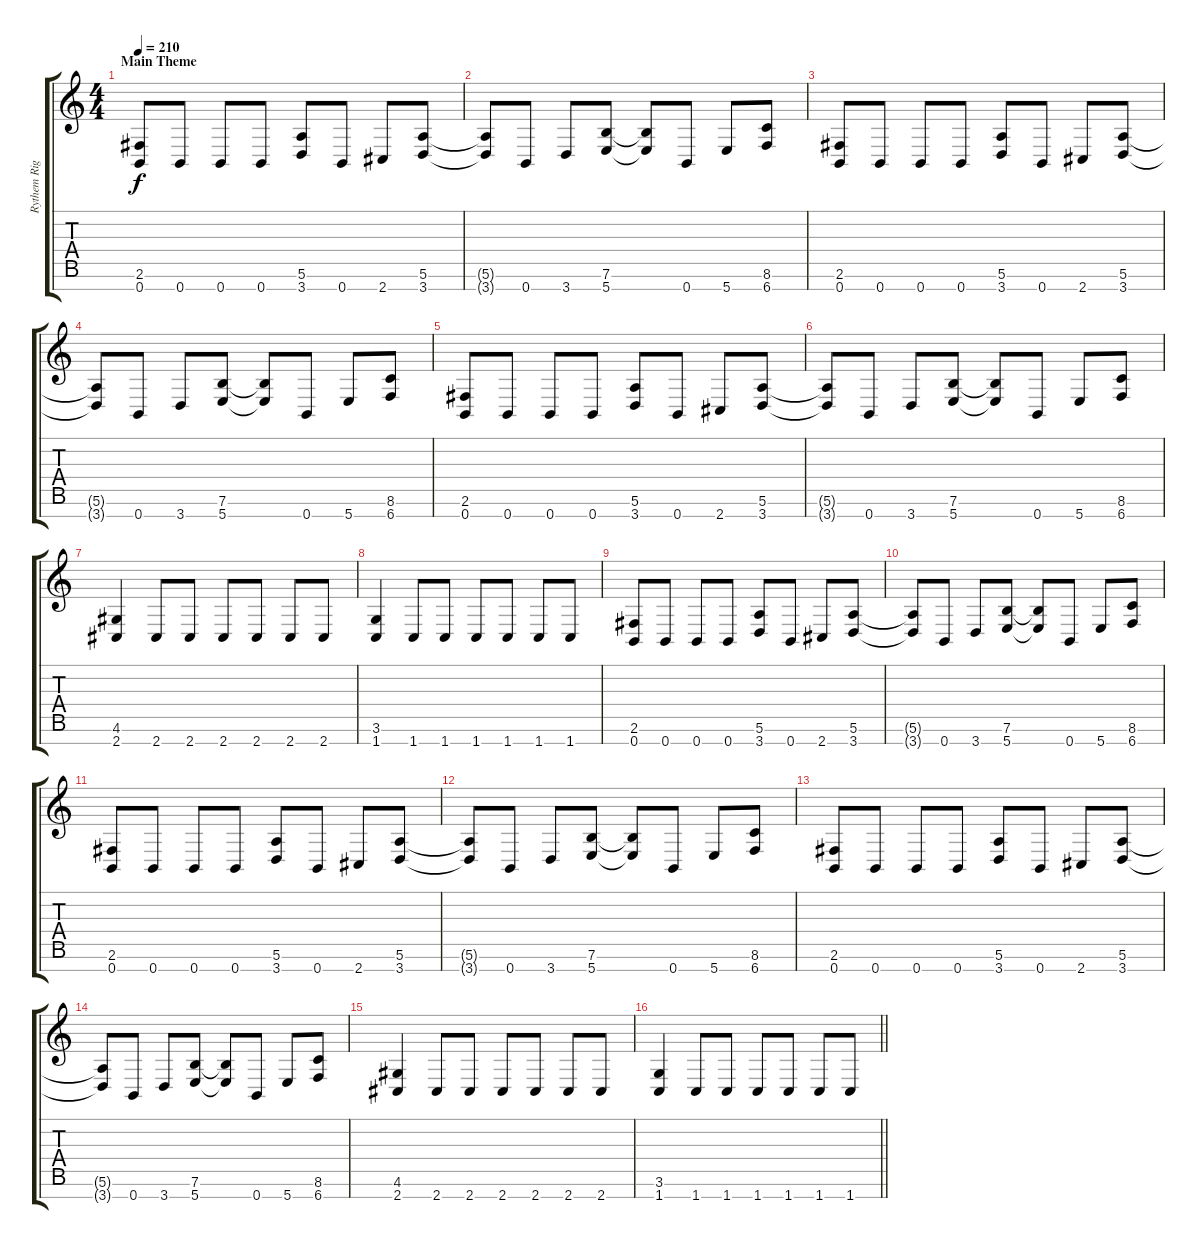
\track ("Rythem Right" "Rythem Rig") {instrument distortionguitar}
\staff {score tabs}
\tuning (E4 B3 G3 D3 A2 E2 B1) {hide}
\ts (4 4)
\section ("" "Main Theme")
\tempo 210
\clef g2
\ks c
(2.6 0.7).8{dy f instrument distortionguitar} 0.7.8 0.7.8 0.7.8 (5.6 3.7).8 0.7.8 2.7.8 (5.6 3.7).8 |
(5.6{t} 3.7{t}).8 0.7.8 3.7.8 (7.6 5.7).8 (7.6{t} 5.7{t}).8 0.7.8 5.7.8 (8.6 6.7).8 |
(2.6 0.7).8 0.7.8 0.7.8 0.7.8 (5.6 3.7).8 0.7.8 2.7.8 (5.6 3.7).8 |
(5.6{t} 3.7{t}).8 0.7.8 3.7.8 (7.6 5.7).8 (7.6{t} 5.7{t}).8 0.7.8 5.7.8 (8.6 6.7).8 |
(2.6 0.7).8 0.7.8 0.7.8 0.7.8 (5.6 3.7).8 0.7.8 2.7.8 (5.6 3.7).8 |
(5.6{t} 3.7{t}).8 0.7.8 3.7.8 (7.6 5.7).8 (7.6{t} 5.7{t}).8 0.7.8 5.7.8 (8.6 6.7).8 |
(4.6 2.7).4 2.7.8 2.7.8 2.7.8 2.7.8 2.7.8 2.7.8 |
(3.6 1.7).4 1.7.8 1.7.8 1.7.8 1.7.8 1.7.8 1.7.8 |
(2.6 0.7).8 0.7.8 0.7.8 0.7.8 (5.6 3.7).8 0.7.8 2.7.8 (5.6 3.7).8 |
(5.6{t} 3.7{t}).8 0.7.8 3.7.8 (7.6 5.7).8 (7.6{t} 5.7{t}).8 0.7.8 5.7.8 (8.6 6.7).8 |
(2.6 0.7).8 0.7.8 0.7.8 0.7.8 (5.6 3.7).8 0.7.8 2.7.8 (5.6 3.7).8 |
(5.6{t} 3.7{t}).8 0.7.8 3.7.8 (7.6 5.7).8 (7.6{t} 5.7{t}).8 0.7.8 5.7.8 (8.6 6.7).8 |
(2.6 0.7).8 0.7.8 0.7.8 0.7.8 (5.6 3.7).8 0.7.8 2.7.8 (5.6 3.7).8 |
(5.6{t} 3.7{t}).8 0.7.8 3.7.8 (7.6 5.7).8 (7.6{t} 5.7{t}).8 0.7.8 5.7.8 (8.6 6.7).8 |
(4.6 2.7).4 2.7.8 2.7.8 2.7.8 2.7.8 2.7.8 2.7.8 |
\barLineRight lightlight
(3.6 1.7).4 1.7.8 1.7.8 1.7.8 1.7.8 1.7.8 1.7.8
